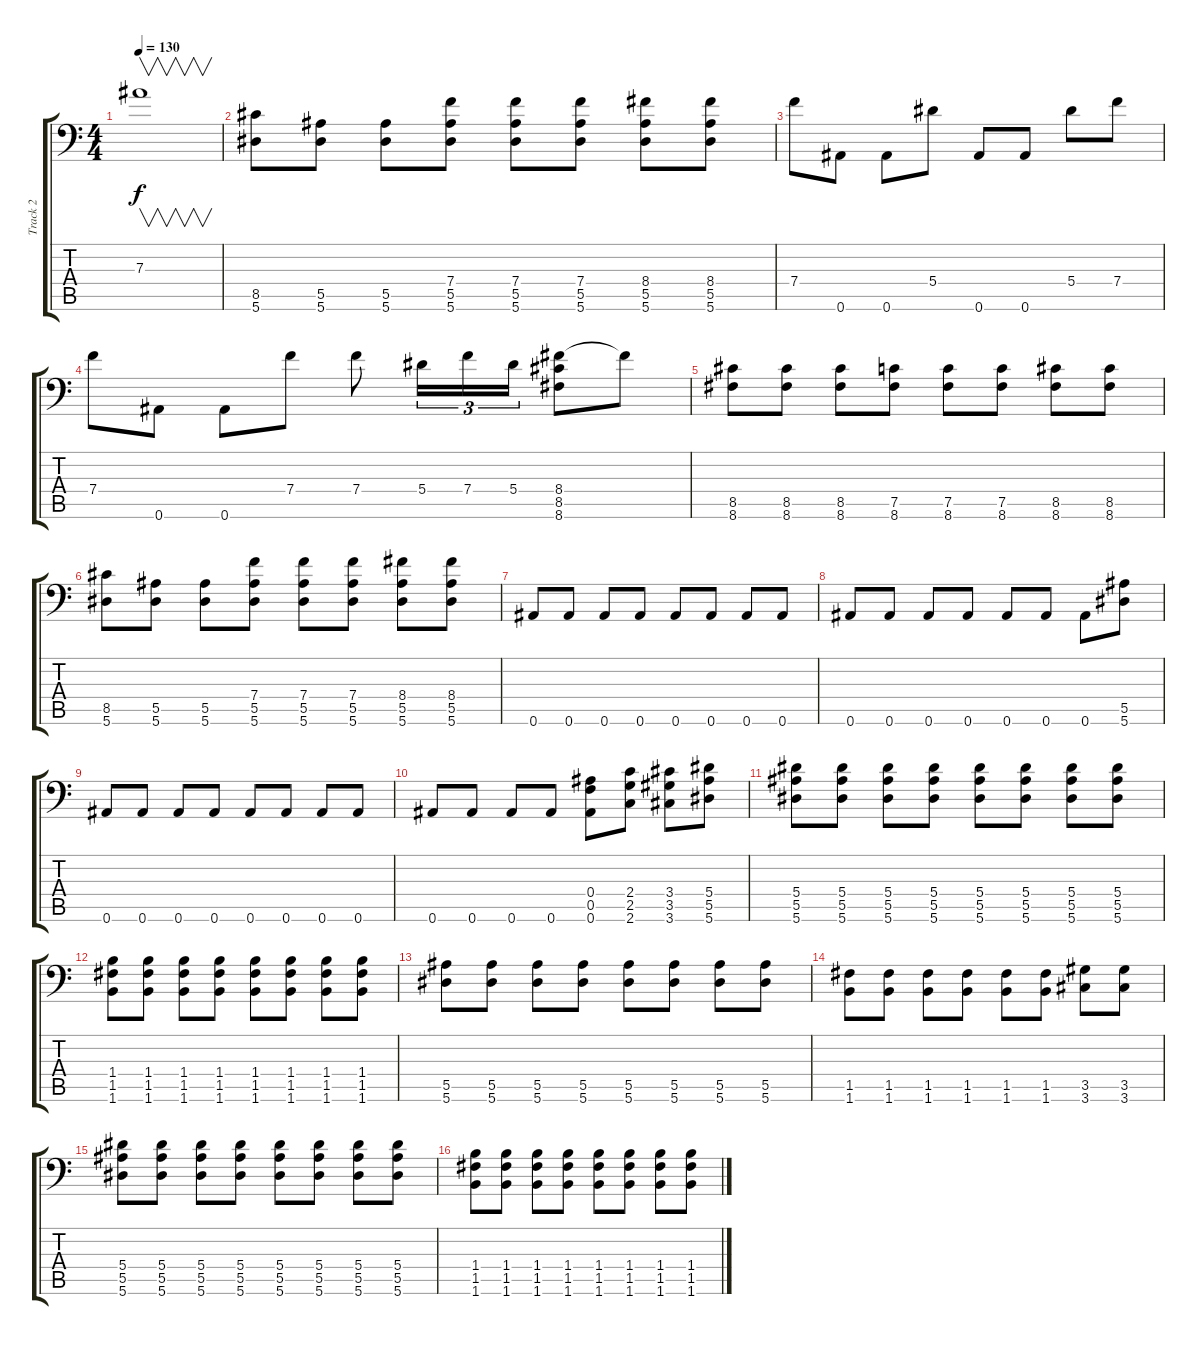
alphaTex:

\track ("Track 2" "Track 2") {instrument overdrivenguitar}
\staff {score tabs}
\tuning (C4 G3 Eb3 Bb2 F2 Bb1) {hide}
\ts (4 4)
\tempo 130
\clef f4
\ks c
7.3.1{v dy f} |
(8.5 5.6).8 (5.5 5.6).8 (5.5 5.6).8 (7.4 5.5 5.6).8 (7.4 5.5 5.6).8 (7.4 5.5 5.6).8 (8.4 5.5 5.6).8 (8.4 5.5 5.6).8 |
7.4.8 0.6.8 0.6.8 5.4.8 0.6.8 0.6.8 5.4.8 7.4.8 |
7.4.8 0.6.8 0.6.8 7.4.8 7.4.8 5.4.16{tu (3 2)} 7.4.16{tu (3 2)} 5.4.16{tu (3 2)} (8.4 8.5 8.6).8 8.4{t}.8 |
(8.5 8.6).8 (8.5 8.6).8 (8.5 8.6).8 (7.5 8.6).8 (7.5 8.6).8 (7.5 8.6).8 (8.5 8.6).8 (8.5 8.6).8 |
(8.5 5.6).8 (5.5 5.6).8 (5.5 5.6).8 (7.4 5.5 5.6).8 (7.4 5.5 5.6).8 (7.4 5.5 5.6).8 (8.4 5.5 5.6).8 (8.4 5.5 5.6).8 |
0.6.8 0.6.8 0.6.8 0.6.8 0.6.8 0.6.8 0.6.8 0.6.8 |
0.6.8 0.6.8 0.6.8 0.6.8 0.6.8 0.6.8 0.6.8 (5.5 5.6).8 |
0.6.8 0.6.8 0.6.8 0.6.8 0.6.8 0.6.8 0.6.8 0.6.8 |
0.6.8 0.6.8 0.6.8 0.6.8 (0.4 0.5 0.6).8 (2.4 2.5 2.6).8 (3.4 3.5 3.6).8 (5.4 5.5 5.6).8 |
(5.4 5.5 5.6).8{volume 15 balance 0 instrument overdrivenguitar} (5.4 5.5 5.6).8 (5.4 5.5 5.6).8 (5.4 5.5 5.6).8 (5.4 5.5 5.6).8 (5.4 5.5 5.6).8 (5.4 5.5 5.6).8 (5.4 5.5 5.6).8 |
(1.4 1.5 1.6).8 (1.4 1.5 1.6).8 (1.4 1.5 1.6).8 (1.4 1.5 1.6).8 (1.4 1.5 1.6).8 (1.4 1.5 1.6).8 (1.4 1.5 1.6).8 (1.4 1.5 1.6).8 |
(5.5 5.6).8 (5.5 5.6).8 (5.5 5.6).8 (5.5 5.6).8 (5.5 5.6).8 (5.5 5.6).8 (5.5 5.6).8 (5.5 5.6).8 |
(1.5 1.6).8 (1.5 1.6).8 (1.5 1.6).8 (1.5 1.6).8 (1.5 1.6).8 (1.5 1.6).8 (3.5 3.6).8 (3.5 3.6).8 |
(5.4 5.5 5.6).8{volume 15 balance 0 instrument overdrivenguitar} (5.4 5.5 5.6).8 (5.4 5.5 5.6).8 (5.4 5.5 5.6).8 (5.4 5.5 5.6).8 (5.4 5.5 5.6).8 (5.4 5.5 5.6).8 (5.4 5.5 5.6).8 |
(1.4 1.5 1.6).8 (1.4 1.5 1.6).8 (1.4 1.5 1.6).8 (1.4 1.5 1.6).8 (1.4 1.5 1.6).8 (1.4 1.5 1.6).8 (1.4 1.5 1.6).8 (1.4 1.5 1.6).8
